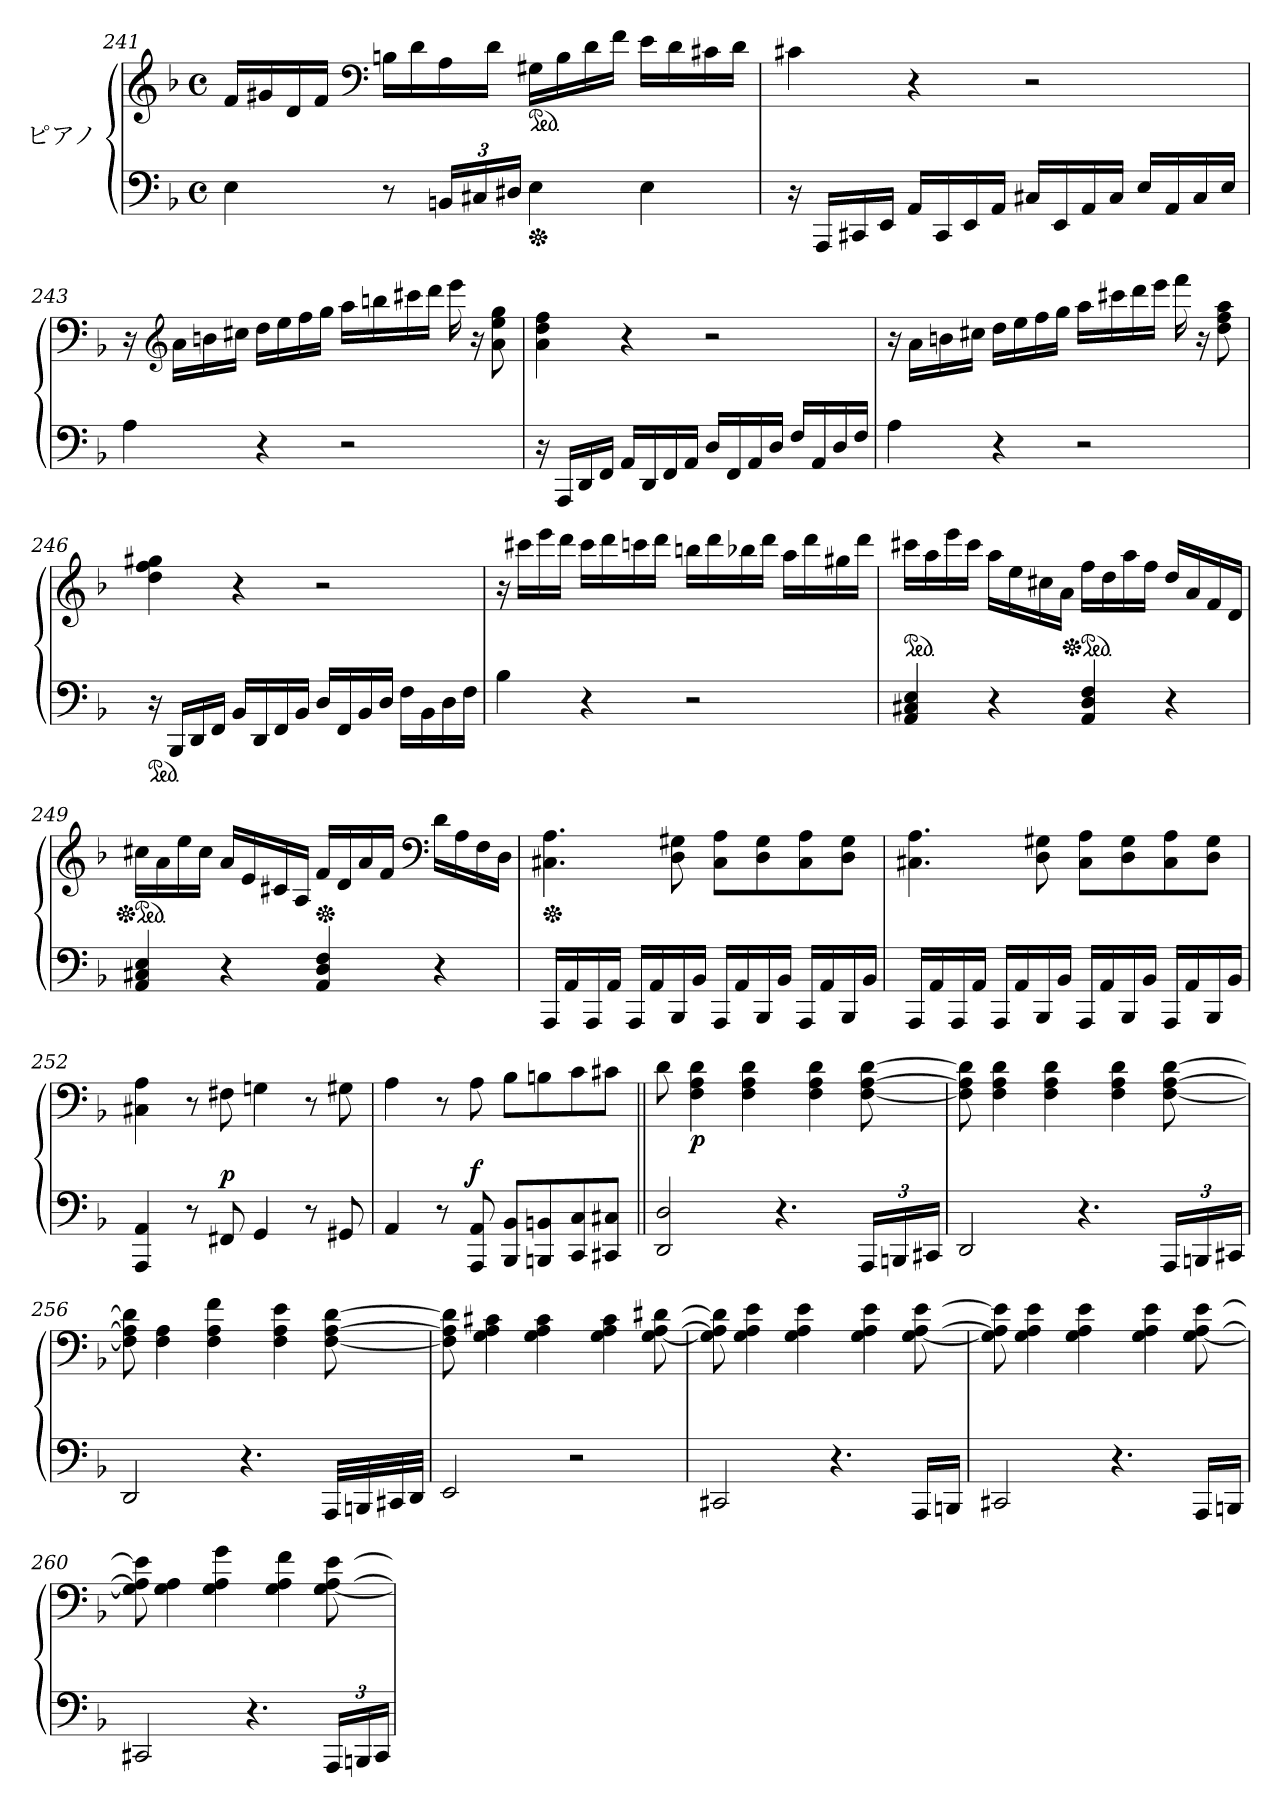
**kern	**kern	**dynam
*part1	*part1	*part1
*staff2	*staff1	*staff1/2
*I"ピアノ	*	*
*clefF4	*clefG2	*
*k[b-]	*k[b-]	*
*M4/4	*M4/4	*
*met(c)	*met(c)	*
=241	=241	=241
4E\	16f/LL	.
.	16g#X/	.
.	16d/	.
.	16f/JJ	.
*	*clefF4	*
8r	16Bn\LL	.
.	16d\	.
*Xbrackettup	*	*
24BBn/LL	16A\	.
24C#X/	.	.
.	16d\JJ	.
24D#X/JJ	.	.
*Xped	*	*
*	*ped	*
4E\	16G#X\LL	.
.	16B\	.
.	16d\	.
.	16f\JJ	.
4E\	16e\LL	.
.	16d\	.
.	16c#X\	.
.	16d\JJ	.
=242	=242	=242
16r	4c#X\	.
16AAA/LL	.	.
16CC#X/	.	.
16EE/JJ	.	.
16AA/LL	4r	.
16CC#/	.	.
16EE/	.	.
16AA/JJ	.	.
16C#X/LL	2r	.
16EE/	.	.
16AA/	.	.
16C#/JJ	.	.
16E/LL	.	.
16AA/	.	.
16C#/	.	.
16E/JJ	.	.
=243	=243	=243
4A\	16r	.
*	*clefG2	*
.	16a\LL	.
.	16bn\	.
.	16cc#X\JJ	.
4r	16dd\LL	.
.	16ee\	.
.	16ff\	.
.	16gg\JJ	.
2r	16aa\LL	.
.	16bbn\	.
.	16ccc#X\	.
.	16ddd\JJ	.
.	16eee\	.
.	16r	.
.	8a\ 8ee\ 8gg\	.
=244	=244	=244
16r	4a\ 4dd\ 4ff\	.
16AAA/LL	.	.
16DD/	.	.
16FF/JJ	.	.
16AA/LL	4r	.
16DD/	.	.
16FF/	.	.
16AA/JJ	.	.
16D/LL	2r	.
16FF/	.	.
16AA/	.	.
16D/JJ	.	.
16F/LL	.	.
16AA/	.	.
16D/	.	.
16F/JJ	.	.
=245	=245	=245
4A\	16r	.
.	16a\LL	.
.	16bn\	.
.	16cc#X\JJ	.
4r	16dd\LL	.
.	16ee\	.
.	16ff\	.
.	16gg\JJ	.
2r	16aa\LL	.
.	16ccc#X\	.
.	16ddd\	.
.	16eee\JJ	.
.	16fff\	.
.	16r	.
.	8dd\ 8ff\ 8aa\	.
=246	=246	=246
*ped	*	*
16r	4dd\ 4ff\ 4gg#X\	.
16BBB-/LL	.	.
16DD/	.	.
16FF/JJ	.	.
16BB-/LL	4r	.
16DD/	.	.
16FF/	.	.
16BB-/JJ	.	.
16D/LL	2r	.
16FF/	.	.
16BB-/	.	.
16D/JJ	.	.
16F\LL	.	.
16BB-\	.	.
16D\	.	.
16F\JJ	.	.
=247	=247	=247
4B-\	16r	.
.	16ccc#X\LL	.
.	16eee\	.
.	16ddd\JJ	.
4r	16ccc#\LL	.
.	16ddd\	.
.	16cccn\	.
.	16ddd\JJ	.
2r	16bbn\LL	.
.	16ddd\	.
.	16bb-X\	.
.	16ddd\JJ	.
.	16aa\LL	.
.	16ddd\	.
.	16gg#X\	.
.	16ddd\JJ	.
=248	=248	=248
*	*ped	*
4AA/ 4C#X/ 4E/	16ccc#X\LL	.
.	16aa\	.
.	16eee\	.
.	16ccc#\JJ	.
4r	16aa\LL	.
.	16ee\	.
.	16cc#X\	.
.	16a\JJ	.
*	*Xped	*
*	*ped	*
4AA/ 4D/ 4F/	16ff\LL	.
.	16dd\	.
.	16aa\	.
.	16ff\JJ	.
4r	16dd/LL	.
.	16a/	.
.	16f/	.
.	16d/JJ	.
=249	=249	=249
*	*Xped	*
*	*ped	*
4AA/ 4C#X/ 4E/	16cc#X\LL	.
.	16a\	.
.	16ee\	.
.	16cc#\JJ	.
4r	16a/LL	.
.	16e/	.
.	16c#X/	.
.	16A/JJ	.
*	*Xped	*
4AA/ 4D/ 4F/	16f/LL	.
.	16d/	.
.	16a/	.
.	16f/JJ	.
*	*clefF4	*
4r	16d\LL	.
.	16A\	.
.	16F\	.
.	16D\JJ	.
=250	=250	=250
*	*Xped	*
16AAA/LL	4.C#X\ 4.A\	.
16AA/	.	.
16AAA/	.	.
16AA/JJ	.	.
16AAA/LL	.	.
16AA/	.	.
16BBB-/	8D\ 8G#X\	.
16BB-/JJ	.	.
16AAA/LL	8C#\ 8A\L	.
16AA/	.	.
16BBB-/	8D\ 8G#\	.
16BB-/JJ	.	.
16AAA/LL	8C#\ 8A\	.
16AA/	.	.
16BBB-/	8D\ 8G#\J	.
16BB-/JJ	.	.
=251	=251	=251
16AAA/LL	4.C#X\ 4.A\	.
16AA/	.	.
16AAA/	.	.
16AA/JJ	.	.
16AAA/LL	.	.
16AA/	.	.
16BBB-/	8D\ 8G#X\	.
16BB-/JJ	.	.
16AAA/LL	8C#\ 8A\L	.
16AA/	.	.
16BBB-/	8D\ 8G#\	.
16BB-/JJ	.	.
16AAA/LL	8C#\ 8A\	.
16AA/	.	.
16BBB-/	8D\ 8G#\J	.
16BB-/JJ	.	.
=252	=252	=252
4AAA/ 4AA/	4C#X\ 4A\	.
8r	8r	.
!	!	!LO:DY:a=2
8FF#X/	8F#X\	p
4GG/	4Gn\	.
8r	8r	.
8GG#X/	8G#X\	.
=253	=253	=253
4AA/	4A\	.
8r	8r	.
!	!	!LO:DY:a=2
8AAA/ 8AA/	8A\	f
8BBB-/ 8BB-/L	8B-\L	.
8BBBn/ 8BBn/	8Bn\	.
8CC/ 8C/	8c\	.
8CC#X/ 8C#X/J	8c#X\J	.
=254||	=254||	=254||
2DD/ 2D/	8d\	.
!	!	!LO:DY:b
.	4F\ 4A\ 4d\	p
.	4F\ 4A\ 4d\	.
4.r	.	.
.	4F\ 4A\ 4d\	.
24AAA/LL	[8F\ [8A\ [8d\	.
24BBBn/	.	.
24CC#X/JJ	.	.
=255	=255	=255
2DD/	8F\] 8A\] 8d\]	.
.	4F\ 4A\ 4d\	.
.	4F\ 4A\ 4d\	.
4.r	.	.
.	4F\ 4A\ 4d\	.
24AAA/LL	[8F\ [8A\ [8d\	.
24BBBn/	.	.
24CC#X/JJ	.	.
=256	=256	=256
2DD/	8F\] 8A\] 8d\]	.
.	4F\ 4A\	.
.	4F\ 4A\ 4f\	.
4.r	.	.
.	4F\ 4A\ 4e\	.
32AAA/LLL	[8F\ [8A\ [8d\	.
32BBBn/	.	.
32CC#X/	.	.
32DD/JJJ	.	.
=257	=257	=257
2EE/	8F\] 8A\] 8d\]	.
.	4G\ 4A\ 4c#X\	.
.	4G\ 4A\ 4c#\	.
2r	.	.
.	4G\ 4A\ 4c#\	.
.	[8G\ [8A\ [8d#X\	.
=258	=258	=258
2CC#X/	8G\] 8A\] 8d#\]	.
.	4G\ 4A\ 4e\	.
.	4G\ 4A\ 4e\	.
4.r	.	.
.	4G\ 4A\ 4e\	.
16AAA/LL	[8G\ [8A\ [8e\	.
16BBBn/JJ	.	.
=259	=259	=259
2CC#X/	8G\] 8A\] 8e\]	.
.	4G\ 4A\ 4e\	.
.	4G\ 4A\ 4e\	.
4.r	.	.
.	4G\ 4A\ 4e\	.
16AAA/LL	[8G\ [8A\ [8e\	.
16BBBn/JJ	.	.
=260	=260	=260
2CC#X/	8G\] 8A\] 8e\]	.
.	4G\ 4A\	.
.	4G\ 4A\ 4g\	.
4.r	.	.
.	4G\ 4A\ 4f\	.
24AAA/LL	[8G\ [8A\ [8e\	.
24BBBn/	.	.
24CC#/JJ	.	.
=	=	=
*-	*-	*-
